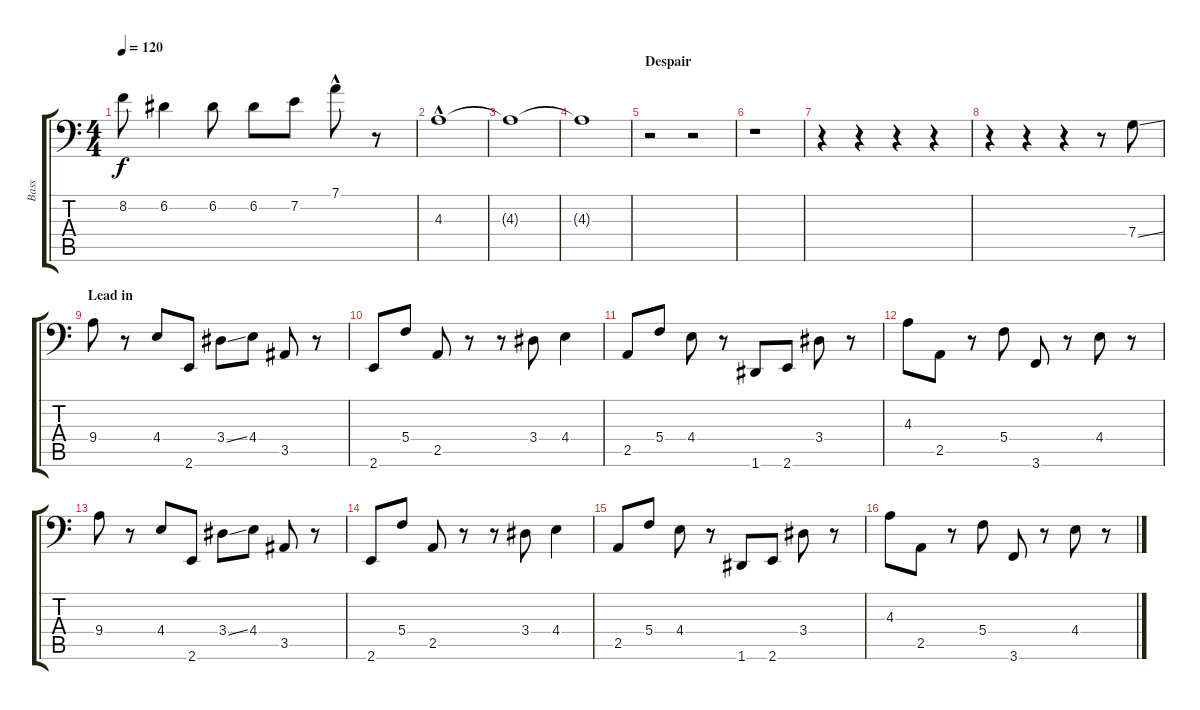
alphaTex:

\track ("Bass" "Bass") {instrument fretlessbass}
\staff {score tabs}
\tuning (D3 A2 F2 C2 G1 D1) {hide}
\ts (4 4)
\tempo 120
\clef f4
\ks c
8.2.8{dy f} 6.2.4 6.2.8 6.2.8 7.2.8 7.1{hac}.8 r.8 |
4.3{hac}.1 |
4.3{t}.1 |
4.3{t}.1 |
\section ("" "Despair")
r.2 r.2 |
r.1 |
r.4 r.4 r.4 r.4 |
r.4 r.4 r.4 r.8 7.4{ss}.8 |
\section ("" "Lead in")
9.4.8 r.8 4.4.8 2.6.8 3.4{ss}.8 4.4.8 3.5.8 r.8 |
2.6.8 5.4.8 2.5.8 r.8 r.8 3.4.8 4.4.4 |
2.5.8 5.4.8 4.4.8 r.8 1.6.8 2.6.8 3.4.8 r.8 |
4.3.8 2.5.8 r.8 5.4.8 3.6.8 r.8 4.4.8 r.8 |
9.4.8 r.8 4.4.8 2.6.8 3.4{ss}.8 4.4.8 3.5.8 r.8 |
2.6.8 5.4.8 2.5.8 r.8 r.8 3.4.8 4.4.4 |
2.5.8 5.4.8 4.4.8 r.8 1.6.8 2.6.8 3.4.8 r.8 |
4.3.8 2.5.8 r.8 5.4.8 3.6.8 r.8 4.4.8 r.8
